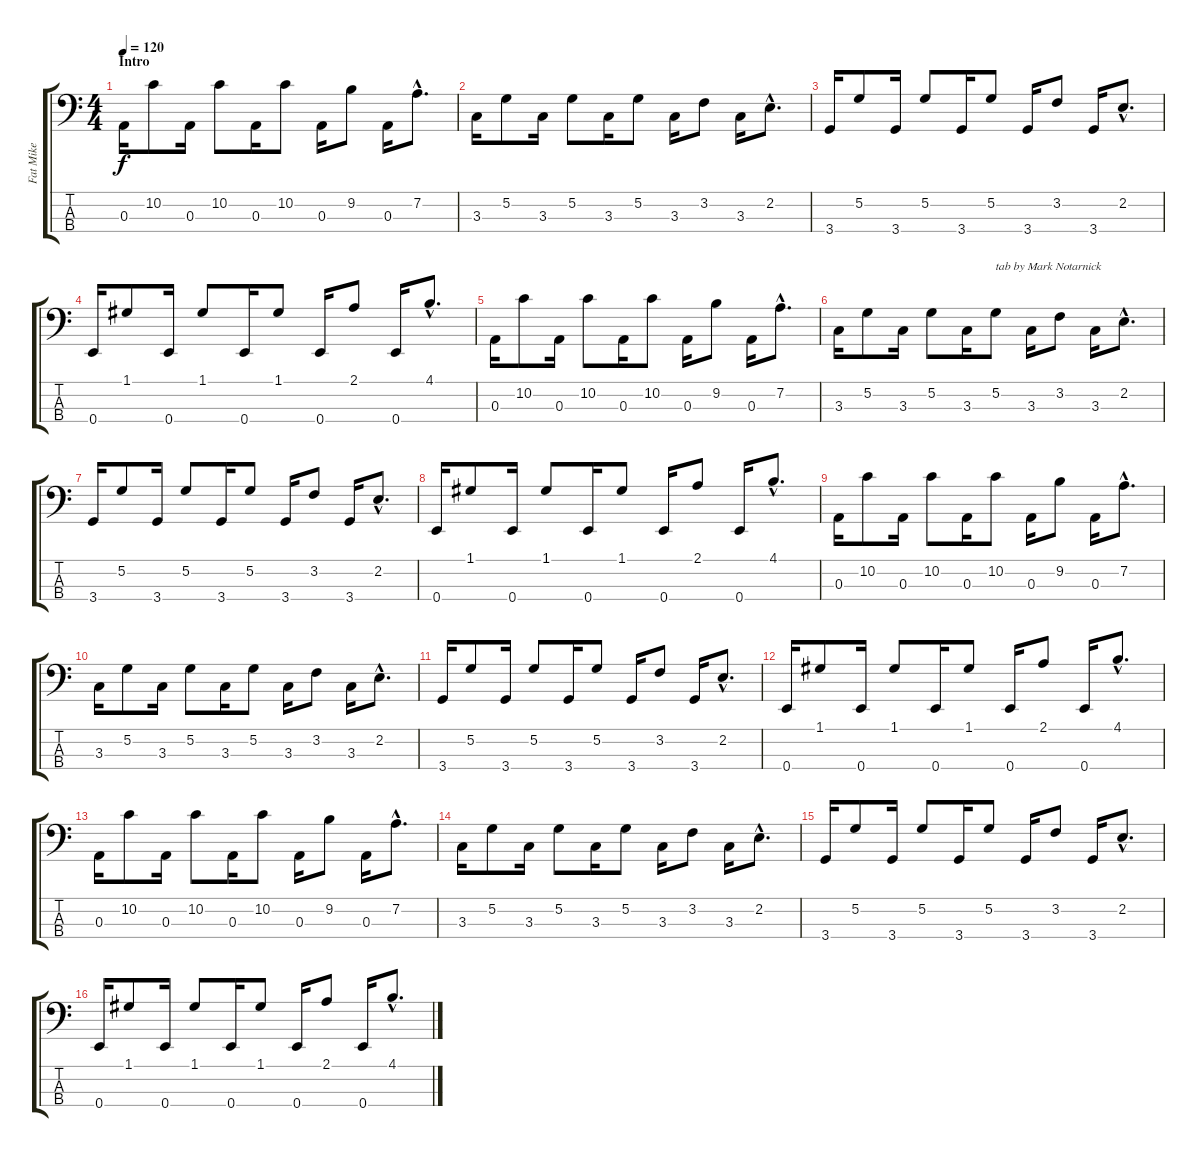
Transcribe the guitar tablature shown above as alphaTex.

\track ("Fat Mike" "Fat Mike") {instrument electricbasspick}
\staff {score tabs}
\tuning (G2 D2 A1 E1) {hide}
\ts (4 4)
\section ("" "Intro")
\tempo 120
\tempo 86
\tempo 120
\clef f4
\ks c
0.3.16{dy f instrument electricbasspick} 10.2.8 0.3.16 10.2.8 0.3.16 10.2.8 0.3.16 9.2.8 0.3.16 7.2{hac}.8{d} |
3.3.16 5.2.8 3.3.16 5.2.8 3.3.16 5.2.8 3.3.16 3.2.8 3.3.16 2.2{hac}.8{d} |
3.4.16 5.2.8 3.4.16 5.2.8 3.4.16 5.2.8 3.4.16 3.2.8 3.4.16 2.2{hac}.8{d} |
0.4.16 1.1.8 0.4.16 1.1.8 0.4.16 1.1.8 0.4.16 2.1.8 0.4.16 4.1{hac}.8{d} |
0.3.16 10.2.8 0.3.16 10.2.8 0.3.16 10.2.8 0.3.16 9.2.8 0.3.16 7.2{hac}.8{d} |
3.3.16 5.2.8 3.3.16 5.2.8 3.3.16 5.2.8{txt "tab by Mark Notarnick"} 3.3.16 3.2.8 3.3.16 2.2{hac}.8{d} |
3.4.16 5.2.8 3.4.16 5.2.8 3.4.16 5.2.8 3.4.16 3.2.8 3.4.16 2.2{hac}.8{d} |
0.4.16 1.1.8 0.4.16 1.1.8 0.4.16 1.1.8 0.4.16 2.1.8 0.4.16 4.1{hac}.8{d} |
0.3.16 10.2.8 0.3.16 10.2.8 0.3.16 10.2.8 0.3.16 9.2.8 0.3.16 7.2{hac}.8{d} |
3.3.16 5.2.8 3.3.16 5.2.8 3.3.16 5.2.8 3.3.16 3.2.8 3.3.16 2.2{hac}.8{d} |
3.4.16 5.2.8 3.4.16 5.2.8 3.4.16 5.2.8 3.4.16 3.2.8 3.4.16 2.2{hac}.8{d} |
0.4.16 1.1.8 0.4.16 1.1.8 0.4.16 1.1.8 0.4.16 2.1.8 0.4.16 4.1{hac}.8{d} |
0.3.16 10.2.8 0.3.16 10.2.8 0.3.16 10.2.8 0.3.16 9.2.8 0.3.16 7.2{hac}.8{d} |
3.3.16 5.2.8 3.3.16 5.2.8 3.3.16 5.2.8 3.3.16 3.2.8 3.3.16 2.2{hac}.8{d} |
3.4.16 5.2.8 3.4.16 5.2.8 3.4.16 5.2.8 3.4.16 3.2.8 3.4.16 2.2{hac}.8{d} |
0.4.16 1.1.8 0.4.16 1.1.8 0.4.16 1.1.8 0.4.16 2.1.8 0.4.16 4.1{hac}.8{d}
